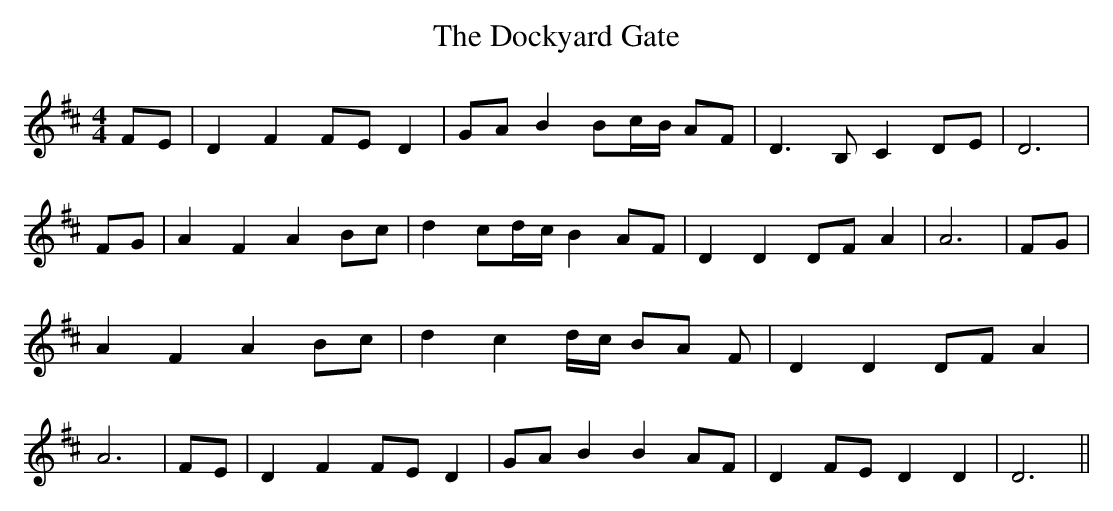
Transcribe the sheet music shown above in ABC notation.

X:1
T:The Dockyard Gate
M:4/4
L:1/8
K:D
F-E| D2 F2F-E D2|G-A B2 B-c/2-B/2 AF| D3 B, C2D-E| D6| FG| A2 F2 A2 Bc|\
 d2 c-d/2-c/2 B2A-F| D2 D2D-F A2| A6| FG| A2 F2 A2 Bc| d2 c2d/2-c/2 BA F|\
 D2 D2D-F A2| A6|F-E| D2 F2F-E D2|G-A B2 B2A-F| D2 FE D2 D2| D6||
